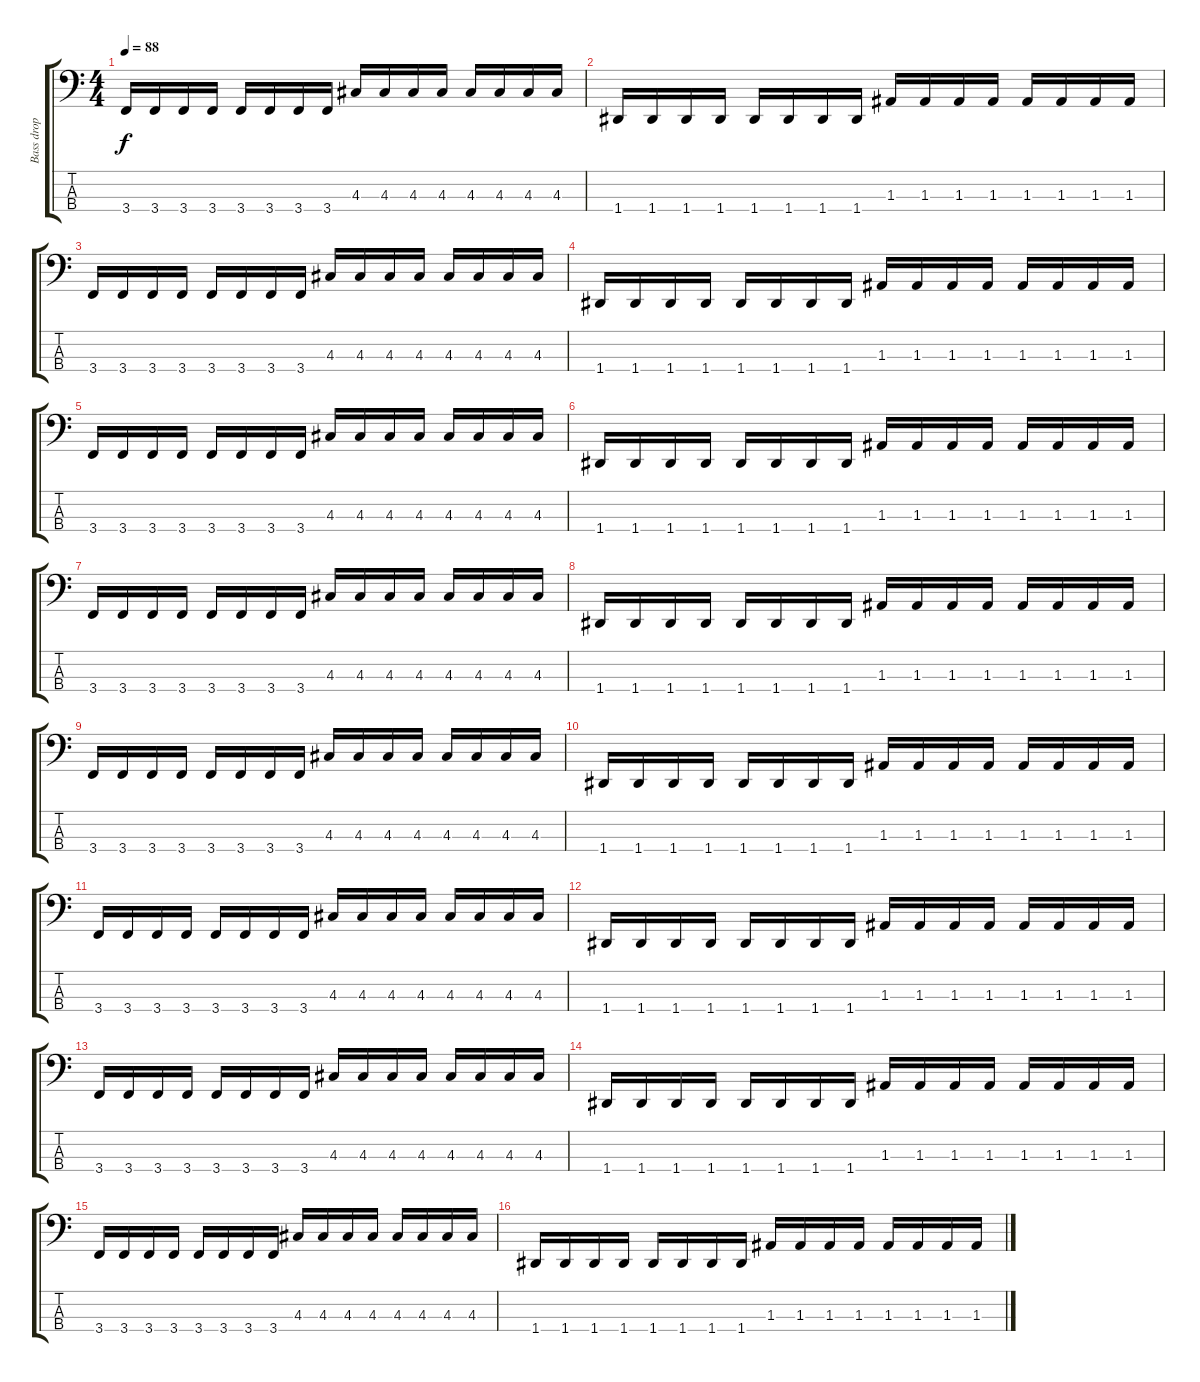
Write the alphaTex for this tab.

\track ("Bass drop D" "Bass drop ") {instrument electricbasspick}
\staff {score tabs}
\tuning (G2 D2 A1 D1) {hide}
\ts (4 4)
\tempo 88
\clef f4
\ks c
3.4.16{dy f} 3.4.16 3.4.16 3.4.16 3.4.16 3.4.16 3.4.16 3.4.16 4.3.16 4.3.16 4.3.16 4.3.16 4.3.16 4.3.16 4.3.16 4.3.16 |
1.4.16 1.4.16 1.4.16 1.4.16 1.4.16 1.4.16 1.4.16 1.4.16 1.3.16 1.3.16 1.3.16 1.3.16 1.3.16 1.3.16 1.3.16 1.3.16 |
3.4.16 3.4.16 3.4.16 3.4.16 3.4.16 3.4.16 3.4.16 3.4.16 4.3.16 4.3.16 4.3.16 4.3.16 4.3.16 4.3.16 4.3.16 4.3.16 |
1.4.16 1.4.16 1.4.16 1.4.16 1.4.16 1.4.16 1.4.16 1.4.16 1.3.16 1.3.16 1.3.16 1.3.16 1.3.16 1.3.16 1.3.16 1.3.16 |
3.4.16 3.4.16 3.4.16 3.4.16 3.4.16 3.4.16 3.4.16 3.4.16 4.3.16 4.3.16 4.3.16 4.3.16 4.3.16 4.3.16 4.3.16 4.3.16 |
1.4.16 1.4.16 1.4.16 1.4.16 1.4.16 1.4.16 1.4.16 1.4.16 1.3.16 1.3.16 1.3.16 1.3.16 1.3.16 1.3.16 1.3.16 1.3.16 |
3.4.16 3.4.16 3.4.16 3.4.16 3.4.16 3.4.16 3.4.16 3.4.16 4.3.16 4.3.16 4.3.16 4.3.16 4.3.16 4.3.16 4.3.16 4.3.16 |
1.4.16 1.4.16 1.4.16 1.4.16 1.4.16 1.4.16 1.4.16 1.4.16 1.3.16 1.3.16 1.3.16 1.3.16 1.3.16 1.3.16 1.3.16 1.3.16 |
3.4.16 3.4.16 3.4.16 3.4.16 3.4.16 3.4.16 3.4.16 3.4.16 4.3.16 4.3.16 4.3.16 4.3.16 4.3.16 4.3.16 4.3.16 4.3.16 |
1.4.16 1.4.16 1.4.16 1.4.16 1.4.16 1.4.16 1.4.16 1.4.16 1.3.16 1.3.16 1.3.16 1.3.16 1.3.16 1.3.16 1.3.16 1.3.16 |
3.4.16 3.4.16 3.4.16 3.4.16 3.4.16 3.4.16 3.4.16 3.4.16 4.3.16 4.3.16 4.3.16 4.3.16 4.3.16 4.3.16 4.3.16 4.3.16 |
1.4.16 1.4.16 1.4.16 1.4.16 1.4.16 1.4.16 1.4.16 1.4.16 1.3.16 1.3.16 1.3.16 1.3.16 1.3.16 1.3.16 1.3.16 1.3.16 |
3.4.16 3.4.16 3.4.16 3.4.16 3.4.16 3.4.16 3.4.16 3.4.16 4.3.16 4.3.16 4.3.16 4.3.16 4.3.16 4.3.16 4.3.16 4.3.16 |
1.4.16 1.4.16 1.4.16 1.4.16 1.4.16 1.4.16 1.4.16 1.4.16 1.3.16 1.3.16 1.3.16 1.3.16 1.3.16 1.3.16 1.3.16 1.3.16 |
3.4.16 3.4.16 3.4.16 3.4.16 3.4.16 3.4.16 3.4.16 3.4.16 4.3.16 4.3.16 4.3.16 4.3.16 4.3.16 4.3.16 4.3.16 4.3.16 |
1.4.16 1.4.16 1.4.16 1.4.16 1.4.16 1.4.16 1.4.16 1.4.16 1.3.16 1.3.16 1.3.16 1.3.16 1.3.16 1.3.16 1.3.16 1.3.16
